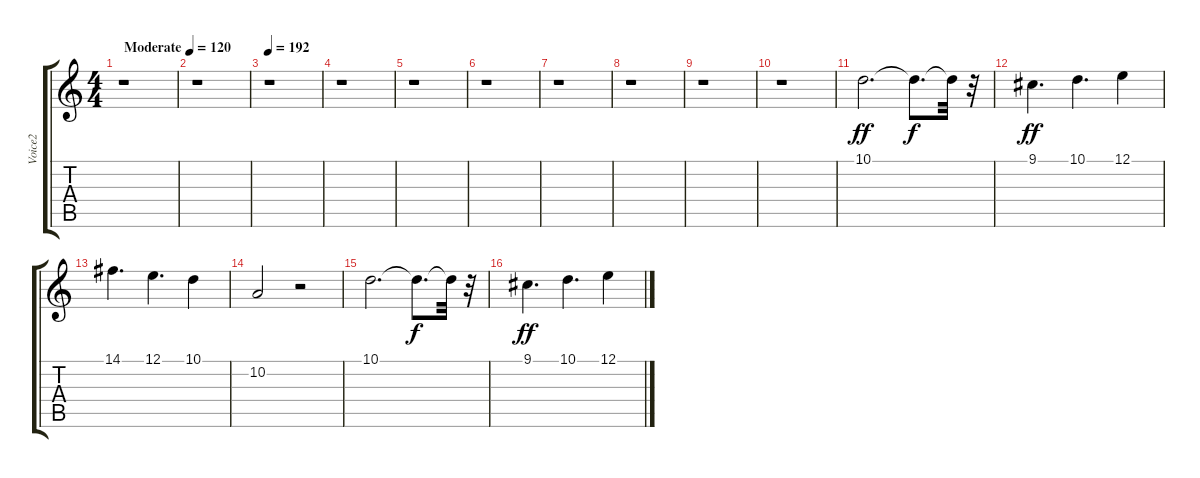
\track ("Voice2" "Voice2") {instrument voiceoohs}
\staff {score tabs}
\tuning (E4 B3 G3 D3 A2 E2) {hide}
\ts (4 4)
\tempo (120 "Moderate")
\clef g2
\ks c
r.1{dy ff instrument voiceoohs} |
r.1 |
\tempo 192
r.1 |
r.1 |
r.1 |
r.1 |
r.1 |
r.1 |
r.1 |
r.1 |
10.1.2{d} 10.1{t}.8{d dy f} 10.1{t}.32 r.32 |
9.1.4{d dy ff} 10.1.4{d} 12.1.4 |
14.1.4{d} 12.1.4{d} 10.1.4 |
10.2.2 r.2 |
10.1.2{d} 10.1{t}.8{d dy f} 10.1{t}.32 r.32 |
9.1.4{d dy ff} 10.1.4{d} 12.1.4
